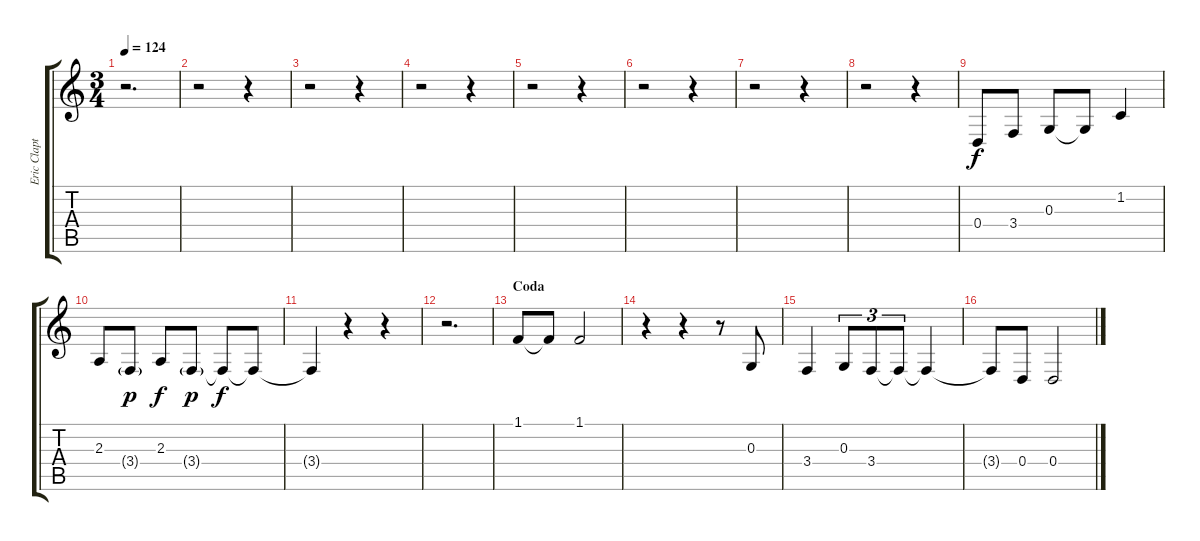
\track ("Eric Clapton Voice" "Eric Clapt") {instrument harmonica}
\staff {score tabs}
\tuning (E4 B3 G3 D3 A2 E2) {hide}
\ts (3 4)
\tempo 124
\clef g2
\ks c
r.2{d dy f} |
r.2 r.4 |
r.2 r.4 |
r.2 r.4 |
r.2 r.4 |
r.2 r.4 |
r.2 r.4 |
r.2 r.4 |
0.4.8 3.4.8 0.3.8 0.3{t}.8 1.2.4 |
2.3.8 3.4{g}.8{dy p} 2.3.8{dy f} 3.4{g}.8{dy p} 3.4{t}.8{dy f} 3.4{t}.8 |
3.4{t}.4 r.4 r.4 |
r.2{d} |
\section ("" "Coda")
1.1.8 1.1{t}.8 1.1.2 |
r.4 r.4 r.8 0.3.8 |
3.4.4 0.3.8{tu (3 2)} 3.4.8{tu (3 2)} 3.4{t}.8{tu (3 2)} 3.4{t}.4 |
3.4{t}.8 0.4.8 0.4.2
